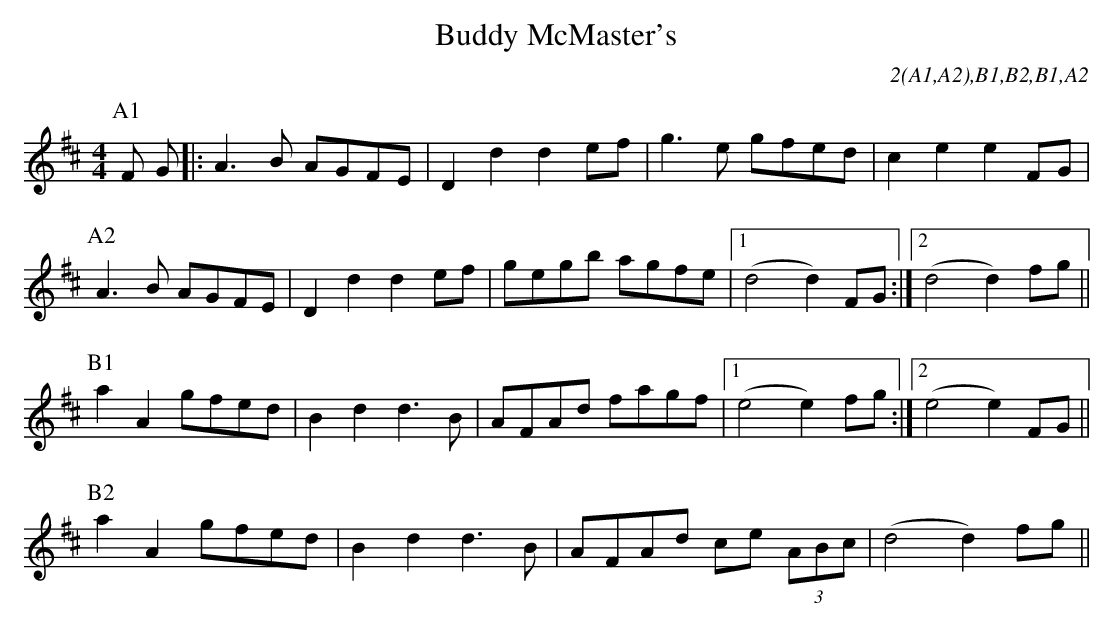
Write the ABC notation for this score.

X:1
T:Buddy McMaster's
M:4/4
C:2(A1,A2),B1,B2,B1,A2
L:1/8
K:D
P:A1
F G |: A3 B AGFE|D2 d2 d2 ef|g3 e gfed|c2 e2 e2 FG|
P:A2
A3B AGFE|D2 d2 d2 ef|gegb agfe|1 (d4 d2) FG:|2 (d4 d2) fg||
P:B1
a2A2 gfed|B2 d2 d3 B|AFAd fagf|1 (e4 e2) fg:|2 (e4 e2) FG||
P:B2
a2A2 gfed|B2 d2 d3 B|AFAd ce (3ABc | (d4 d2) fg ||
